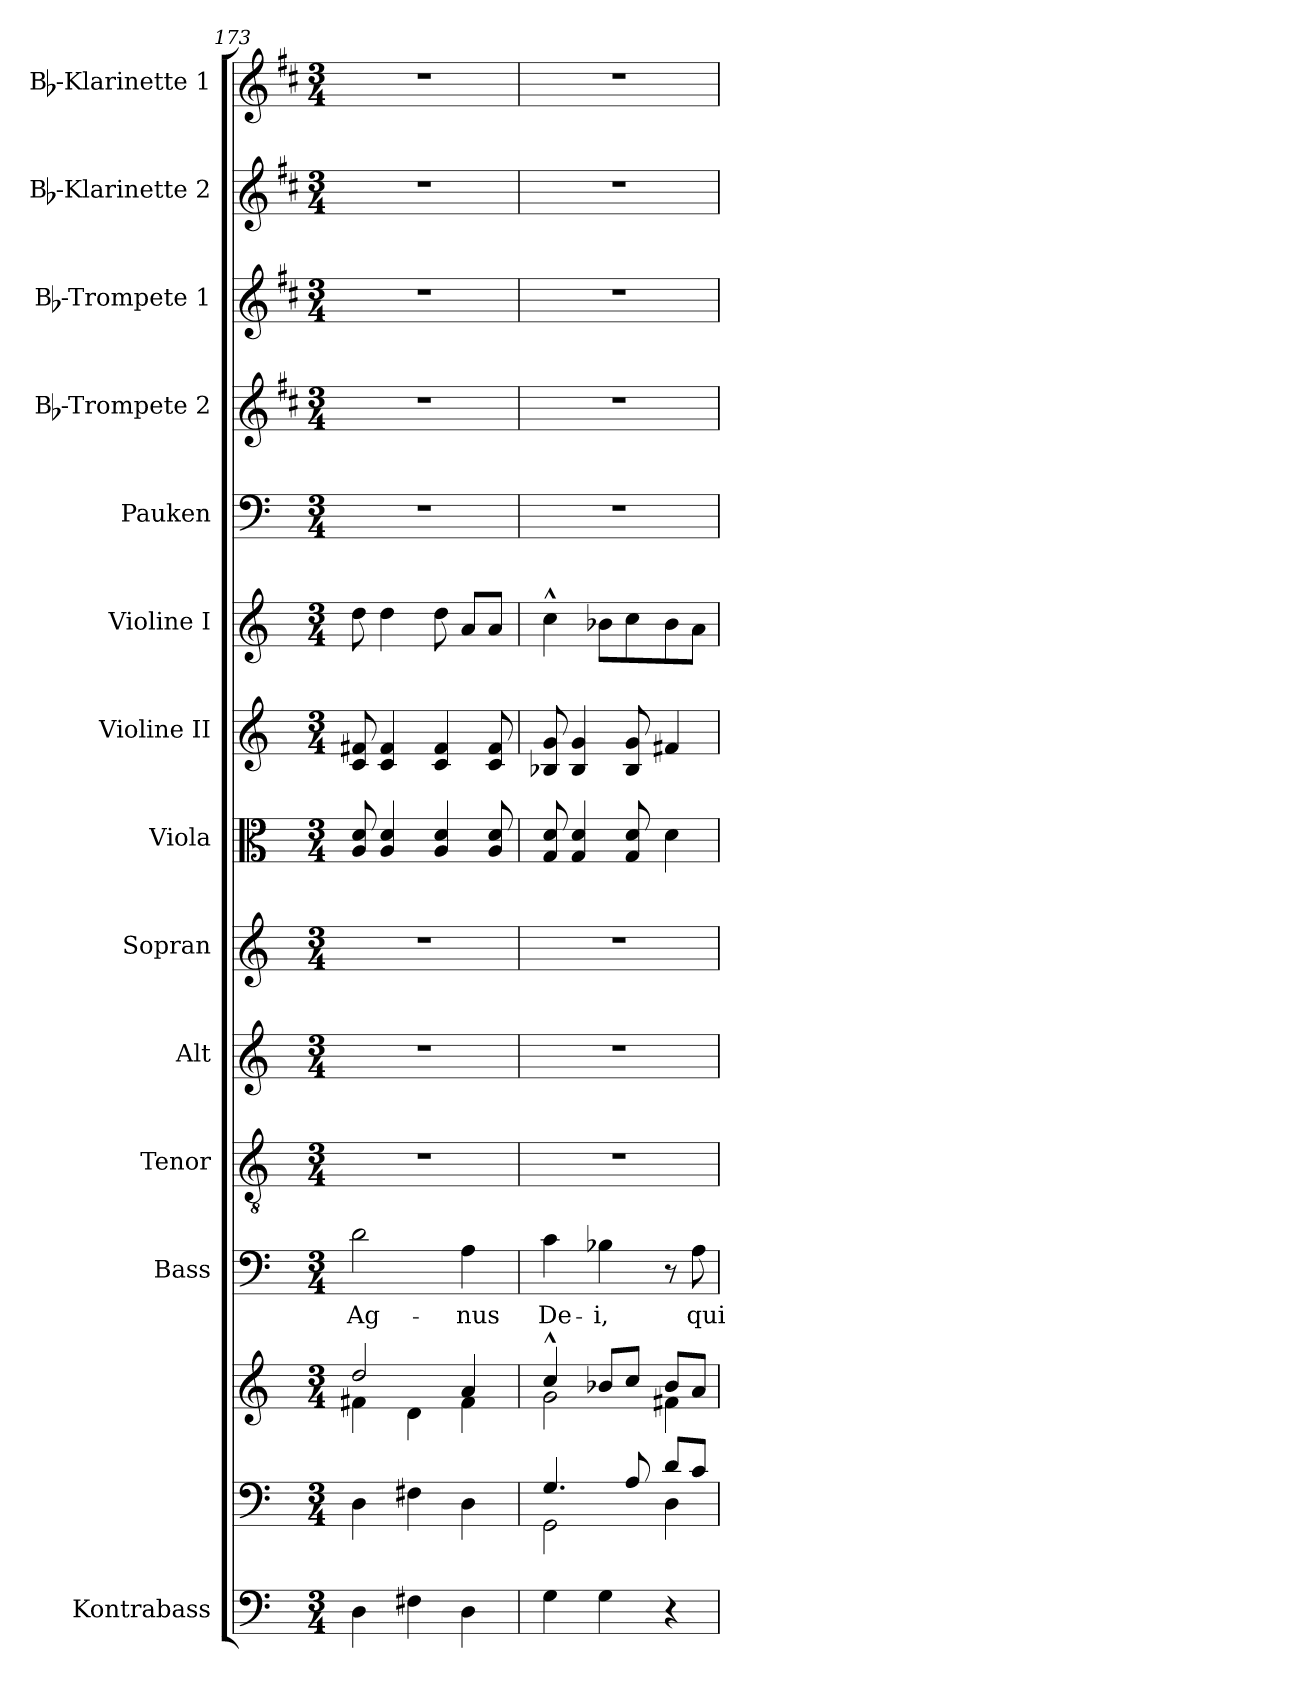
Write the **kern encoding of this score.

**kern	**kern	**kern	**kern	**text	**kern	**kern	**kern	**kern	**kern	**kern	**kern	**kern	**kern	**kern	**kern
*part14	*part13	*part13	*part12	*part12	*part11	*part10	*part9	*part8	*part7	*part6	*part5	*part4	*part3	*part2	*part1
*staff15	*staff14	*staff13	*staff12	*staff12	*staff11	*staff10	*staff9	*staff8	*staff7	*staff6	*staff5	*staff4	*staff3	*staff2	*staff1
*I"Kontrabass	*	*	*I"Bass	*	*I"Tenor	*I"Alt	*I"Sopran	*I"Viola	*I"Violine II	*I"Violine I	*I"Pauken	*I"Bb-Trompete 2	*I"Bb-Trompete 1	*I"Bb-Klarinette 2	*I"Bb-Klarinette 1
*I'Kb.	*	*	*I'B.	*	*I'T.	*I'A.	*I'S.	*I'Vla.	*I'Vl. II	*I'Vl. I	*I'Pk.	*I'Bb Trp. 2	*I'Bb Trp. 1	*I'Bb Kl. 2	*I'Bb Kl. 1
*clefF4	*clefF4	*clefG2	*clefF4	*	*clefGv2	*clefG2	*clefG2	*clefC3	*clefG2	*clefG2	*clefF4	*clefG2	*clefG2	*clefG2	*clefG2
*ITrd7c12	*	*	*	*	*	*	*	*	*	*	*	*ITrd1c2	*ITrd1c2	*ITrd1c2	*ITrd1c2
*k[]	*k[]	*k[]	*k[]	*	*k[]	*k[]	*k[]	*k[]	*k[]	*k[]	*k[]	*k[]	*k[]	*k[]	*k[]
*C:	*C:	*C:	*C:	*	*C:	*C:	*C:	*C:	*C:	*C:	*C:	*C:	*C:	*C:	*C:
*M3/4	*M3/4	*M3/4	*M3/4	*	*M3/4	*M3/4	*M3/4	*M3/4	*M3/4	*M3/4	*M3/4	*M3/4	*M3/4	*M3/4	*M3/4
=173	=173	=173	=173	=173	=173	=173	=173	=173	=173	=173	=173	=173	=173	=173	=173
*	*	*^	*	*	*	*	*	*	*	*	*	*	*	*	*
!	!	!	!	!	!LO:LY:b	!	!	!	!	!	!	!	!	!	!	!
4DD\	4D\	2dd/	4f#X\	2d\	Ag-	2.r	2.r	2.r	8A/ 8d/	8c/ 8f#X/	8dd\	2.r	2.r	2.r	2.r	2.r
.	.	.	.	.	.	.	.	.	4A/ 4d/	4c/ 4f#/	4dd\	.	.	.	.	.
4FF#X\	4F#X\	.	4d\	.	.	.	.	.	.	.	.	.	.	.	.	.
.	.	.	.	.	.	.	.	.	4A/ 4d/	4c/ 4f#/	8dd\	.	.	.	.	.
!	!	!	!	!	!LO:LY:b	!	!	!	!	!	!	!	!	!	!	!
4DD\	4D\	4a/	4f#\	4A\	-nus	.	.	.	.	.	8a/L	.	.	.	.	.
.	.	.	.	.	.	.	.	.	8A/ 8d/	8c/ 8f#/	8a/J	.	.	.	.	.
=174	=174	=174	=174	=174	=174	=174	=174	=174	=174	=174	=174	=174	=174	=174	=174	=174
*	*^	*	*	*	*	*	*	*	*	*	*	*	*	*	*	*
!	!	!	!	!	!	!LO:LY:b	!	!	!	!	!	!	!	!	!	!	!
4GG\	4.G/	2GG\	4cc^^>/	2g\	4c\	De-	2.r	2.r	2.r	8G/ 8d/	8B-X/ 8g/	4cc^^>\	2.r	2.r	2.r	2.r	2.r
.	.	.	.	.	.	.	.	.	.	4G/ 4d/	4B-/ 4g/	.	.	.	.	.	.
!	!	!	!	!	!	!LO:LY:b	!	!	!	!	!	!	!	!	!	!	!
4GG\	.	.	8b-X/L	.	4B-X\	-i,	.	.	.	.	.	8b-X\L	.	.	.	.	.
.	8A/	.	8cc/J	.	.	.	.	.	.	8G/ 8d/	8B-/ 8g/	8cc\	.	.	.	.	.
4r	8d/L	4D\	8b-/L	4f#X\	8r	.	.	.	.	4d\	4f#X/	8b-\	.	.	.	.	.
!	!	!	!	!	!	!LO:LY:b	!	!	!	!	!	!	!	!	!	!	!
.	8c/J	.	8a/J	.	8A\	qui	.	.	.	.	.	8a\J	.	.	.	.	.
*	*v	*v	*	*	*	*	*	*	*	*	*	*	*	*	*	*	*
*	*	*v	*v	*	*	*	*	*	*	*	*	*	*	*	*	*
=	=	=	=	=	=	=	=	=	=	=	=	=	=	=	=
*-	*-	*-	*-	*-	*-	*-	*-	*-	*-	*-	*-	*-	*-	*-	*-
